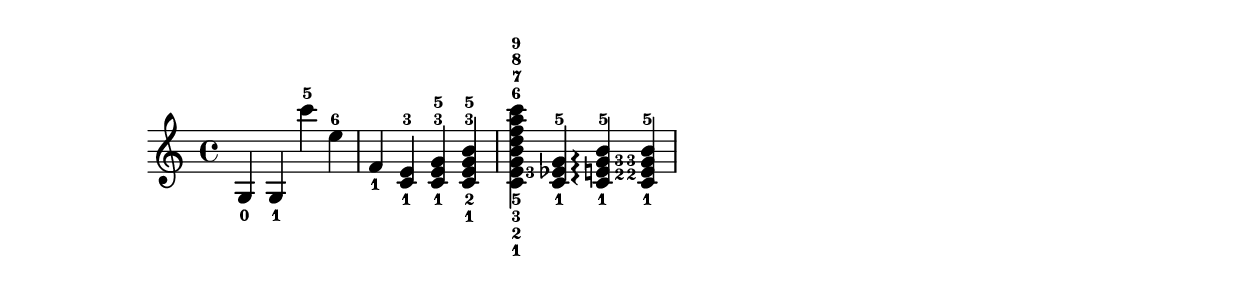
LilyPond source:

\version "1.7.18"
\header {

texidoc = "With the new chord syntax it's possible to associate
fingerings uniquely with notes. This makes horizontal fingering much
easier to process."

}
    \paper { raggedright= ##t }


\score {
    \notes \relative c'{
	<<g_0>> 4
	<<g_1>> 4
	<<c''^5>> 4
	<<e,^6>> 4
	<<f,_1>> 4
 	<< c-1 e-3>> 4
	<<c-1 e-3 g-5 >> 4
	<<c-1 e-2 g-3 b-5 >> 4
	<<c-1 e-2 g-3 b-5 d-6 f-7 a-8 c-9 >> 4	
	\property Voice.fingerHorizontalDirection = #LEFT
	<< c-1  es-3 g-5 >> 4
	\property Voice.fingerHorizontalDirection = #RIGHT
	<< c-1  e-2 g-3 b-5 >> 4-\arpeggio
	\property Voice.fingerHorizontalDirection = #LEFT
	<< c_1  e-2 g-3 b^5 >> 4
	
}

}




